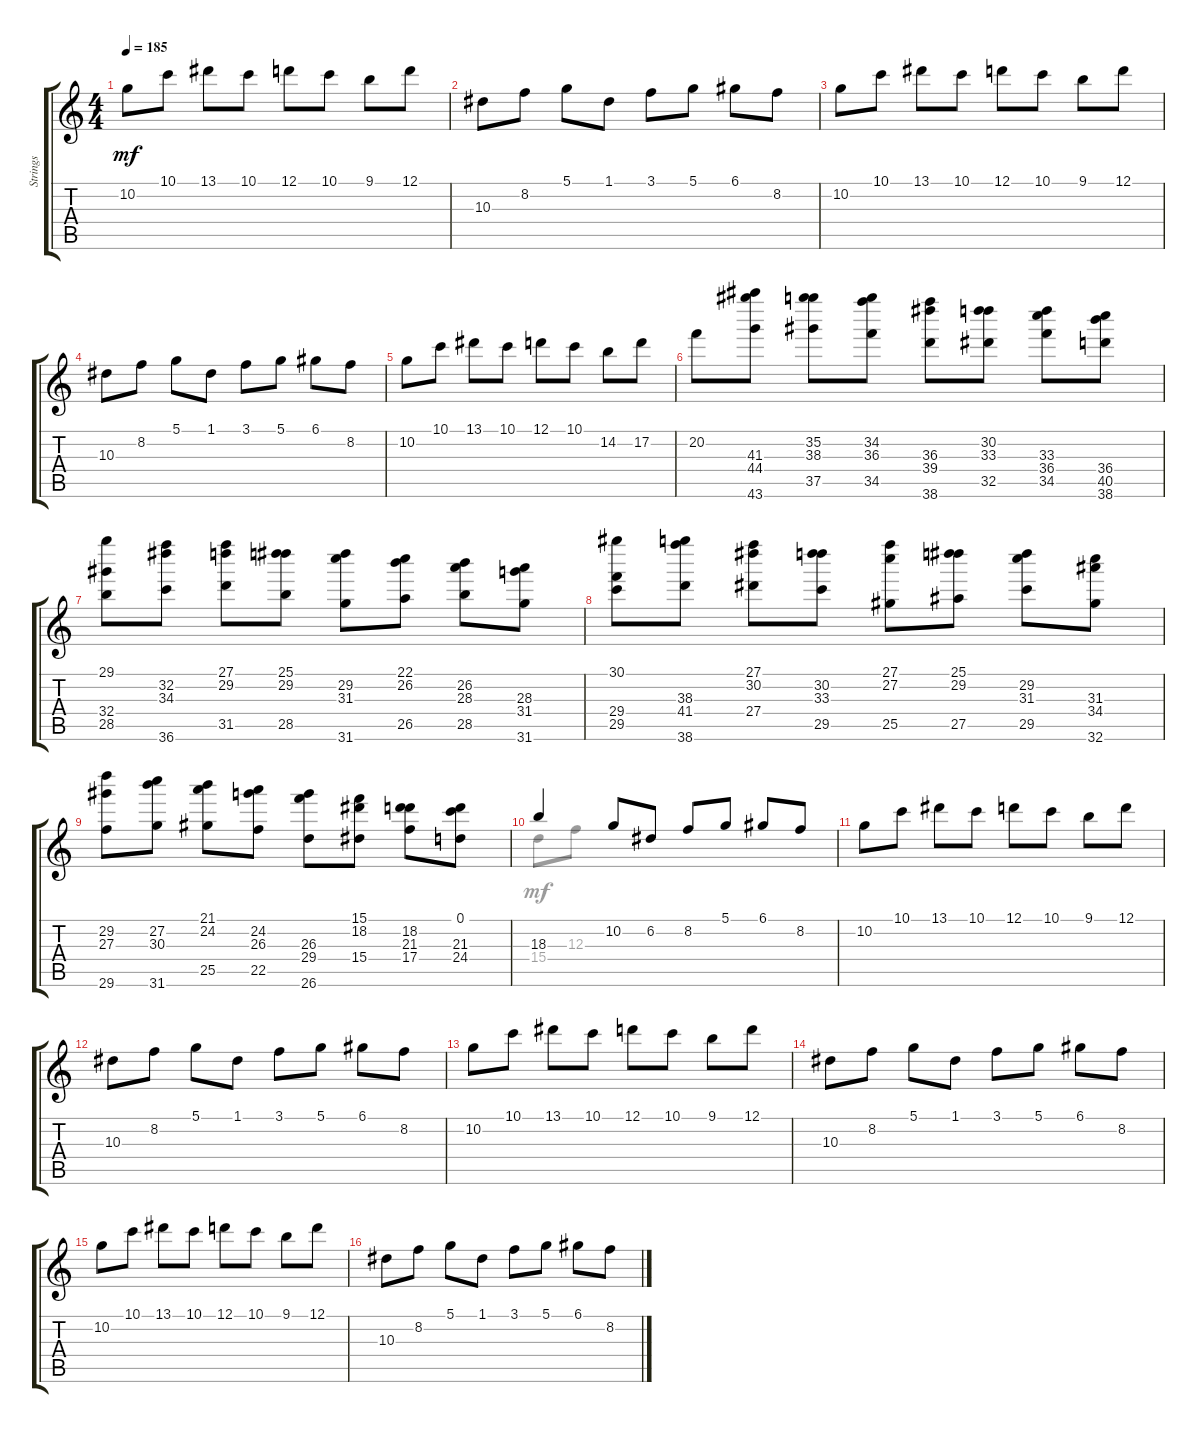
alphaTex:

\track ("Strings" "Strings") {instrument electricguitarclean}
\staff {score tabs}
\tuning (D4 A3 F3 C3 G2 C2) {hide}
\voice
\ts (4 4)
\tempo 185
\clef g2
\ks aminor
10.2.8{dy mf} 10.1.8 13.1.8 10.1.8 12.1.8 10.1.8 9.1.8 12.1.8 |
10.3.8 8.2.8 5.1.8 1.1.8 3.1.8 5.1.8 6.1.8 8.2.8 |
10.2.8 10.1.8 13.1.8 10.1.8 12.1.8 10.1.8 9.1.8 12.1.8 |
10.3.8 8.2.8 5.1.8 1.1.8 3.1.8 5.1.8 6.1.8 8.2.8 |
10.2.8 10.1.8 13.1.8 10.1.8 12.1.8 10.1.8 14.2.8 17.2.8 |
20.2.8 (41.3 44.4 43.6).8 (35.2 38.3 37.5).8 (34.2 36.3 34.5).8 (36.3 39.4 38.6).8 (30.2 33.3 32.5).8 (33.3 36.4 34.5).8 (36.4 40.5 38.6).8 |
(29.1 32.4 28.5).8 (32.2 34.3 36.6).8 (27.1 29.2 31.5).8 (25.1 29.2 28.5).8 (29.2 31.3 31.6).8 (22.1 26.2 26.5).8 (26.2 28.3 28.5).8 (28.3 31.4 31.6).8 |
(30.1 29.4 29.5).8 (38.3 41.4 38.6).8 (27.1 30.2 27.4).8 (30.2 33.3 29.5).8 (27.1 27.2 25.5).8 (25.1 29.2 27.5).8 (29.2 31.3 29.5).8 (31.3 34.4 32.6).8 |
(29.2 27.3 29.6).8 (27.2 30.3 31.6).8 (21.1 24.2 25.5).8 (24.2 26.3 22.5).8 (26.3 29.4 26.6).8 (15.1 18.2 15.4).8 (18.2 21.3 17.4).8 (0.1 21.3 24.4).8 |
18.3.4 10.2.8 6.2.8 8.2.8 5.1.8 6.1.8 8.2.8 |
10.2.8 10.1.8 13.1.8 10.1.8 12.1.8 10.1.8 9.1.8 12.1.8 |
10.3.8 8.2.8 5.1.8 1.1.8 3.1.8 5.1.8 6.1.8 8.2.8 |
10.2.8 10.1.8 13.1.8 10.1.8 12.1.8 10.1.8 9.1.8 12.1.8 |
10.3.8 8.2.8 5.1.8 1.1.8 3.1.8 5.1.8 6.1.8 8.2.8 |
10.2.8 10.1.8 13.1.8 10.1.8 12.1.8 10.1.8 9.1.8 12.1.8 |
10.3.8 8.2.8 5.1.8 1.1.8 3.1.8 5.1.8 6.1.8 8.2.8
\voice
\clef g2
\ottava regular
\simile none
\ks aminor
|
|
|
|
|
|
|
|
|
15.4.8 12.3.8 |
|
|
|
|
|
